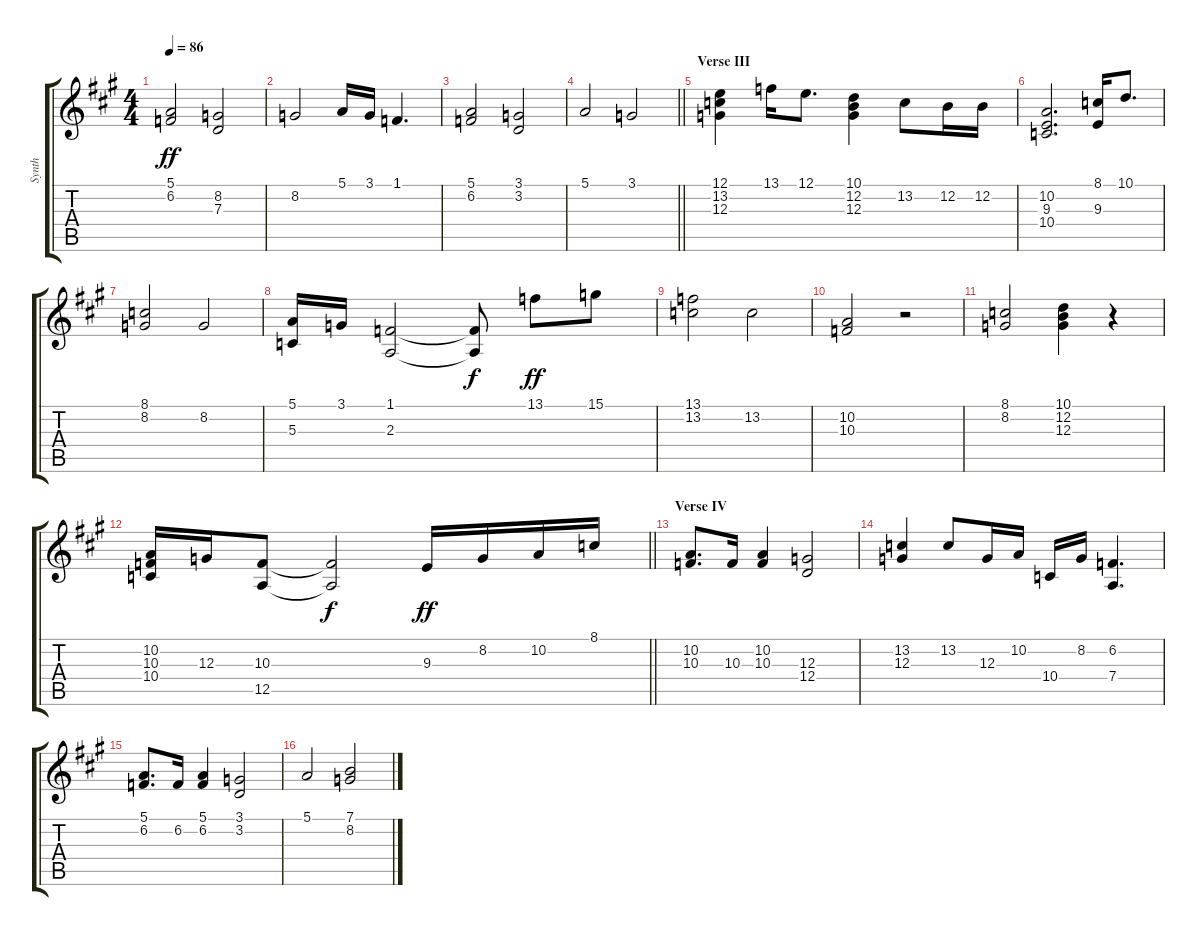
\track ("Synth" "Synth") {instrument pad1newage}
\staff {score tabs}
\tuning (E4 B3 G3 D3 A2 E2) {hide}
\ts (4 4)
\tempo 86
\clef g2
\ks a
(5.1 6.2).2{dy ff} (8.2 7.3).2 |
8.2.2 5.1.16 3.1.16 1.1.4{d} |
(5.1 6.2).2 (3.1 3.2).2 |
\barLineRight lightlight
5.1.2 3.1.2 |
\section ("" "Verse III")
(12.1 13.2 12.3).4 13.1.16 12.1.8{d} (10.1 12.2 12.3).4 13.2.8 12.2.16 12.2.16 |
(10.2 9.3 10.4).2{d} (8.1 9.3).16 10.1.8{d} |
(8.1 8.2).2 8.2.2 |
(5.1 5.3).16 3.1.16 (1.1 2.3).2 (1.1{t} 2.3{t}).8{dy f} 13.1.8{dy ff} 15.1.8 |
(13.1 13.2).2 13.2.2 |
(10.2 10.3).2 r.2 |
(8.1 8.2).2 (10.1 12.2 12.3).4 r.4 |
\barLineRight lightlight
(10.2 10.3 10.4).16 12.3.16 (10.3 12.5).8 (10.3{t} 12.5{t}).2{dy f} 9.3.16{dy ff} 8.2.16 10.2.16 8.1.16 |
\section ("" "Verse IV")
(10.2 10.3).8{d} 10.3.16 (10.2 10.3).4 (12.3 12.4).2 |
(13.2 12.3).4 13.2.8 12.3.16 10.2.16 10.4.16 8.2.16 (6.2 7.4).4{d} |
(5.1 6.2).8{d} 6.2.16 (5.1 6.2).4 (3.1 3.2).2 |
5.1.2 (7.1 8.2).2
